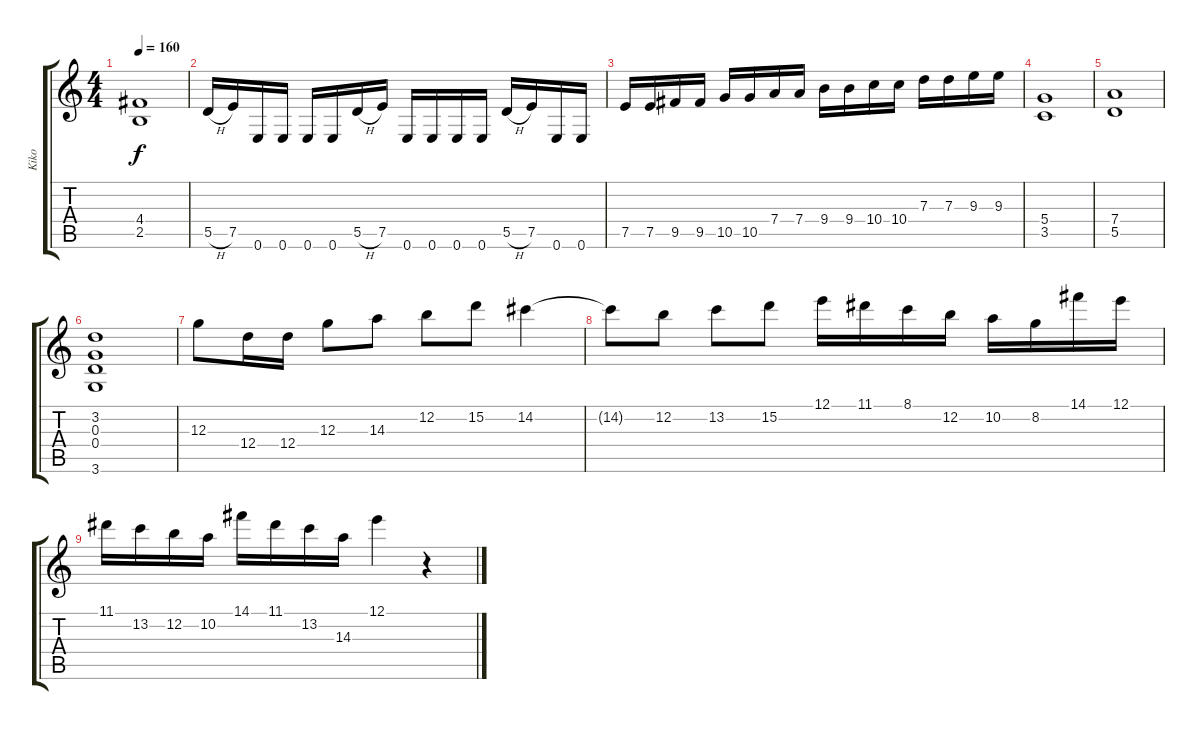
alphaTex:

\track ("Kiko" "Kiko") {instrument distortionguitar}
\staff {score tabs}
\tuning (E4 B3 G3 D3 A2 E2) {hide}
\ts (4 4)
\tempo 160
\clef g2
\ks c
(4.4 2.5).1{dy f} |
5.5{h}.16 7.5.16 0.6.16 0.6.16 0.6.16 0.6.16 5.5{h}.16 7.5.16 0.6.16 0.6.16 0.6.16 0.6.16 5.5{h}.16 7.5.16 0.6.16 0.6.16 |
7.5.16 7.5.16 9.5.16 9.5.16 10.5.16 10.5.16 7.4.16 7.4.16 9.4.16 9.4.16 10.4.16 10.4.16 7.3.16 7.3.16 9.3.16 9.3.16 |
(5.4 3.5).1 |
(7.4 5.5).1 |
(3.2 0.3 0.4 3.6).1 |
12.3.8 12.4.16 12.4.16 12.3.8 14.3.8 12.2.8 15.2.8 14.2.4 |
14.2{t}.8 12.2.8 13.2.8 15.2.8 12.1.16 11.1.16 8.1.16 12.2.16 10.2.16 8.2.16 14.1.16 12.1.16 |
11.1.16 13.2.16 12.2.16 10.2.16 14.1.16 11.1.16 13.2.16 14.3.16 12.1.4 r.4
